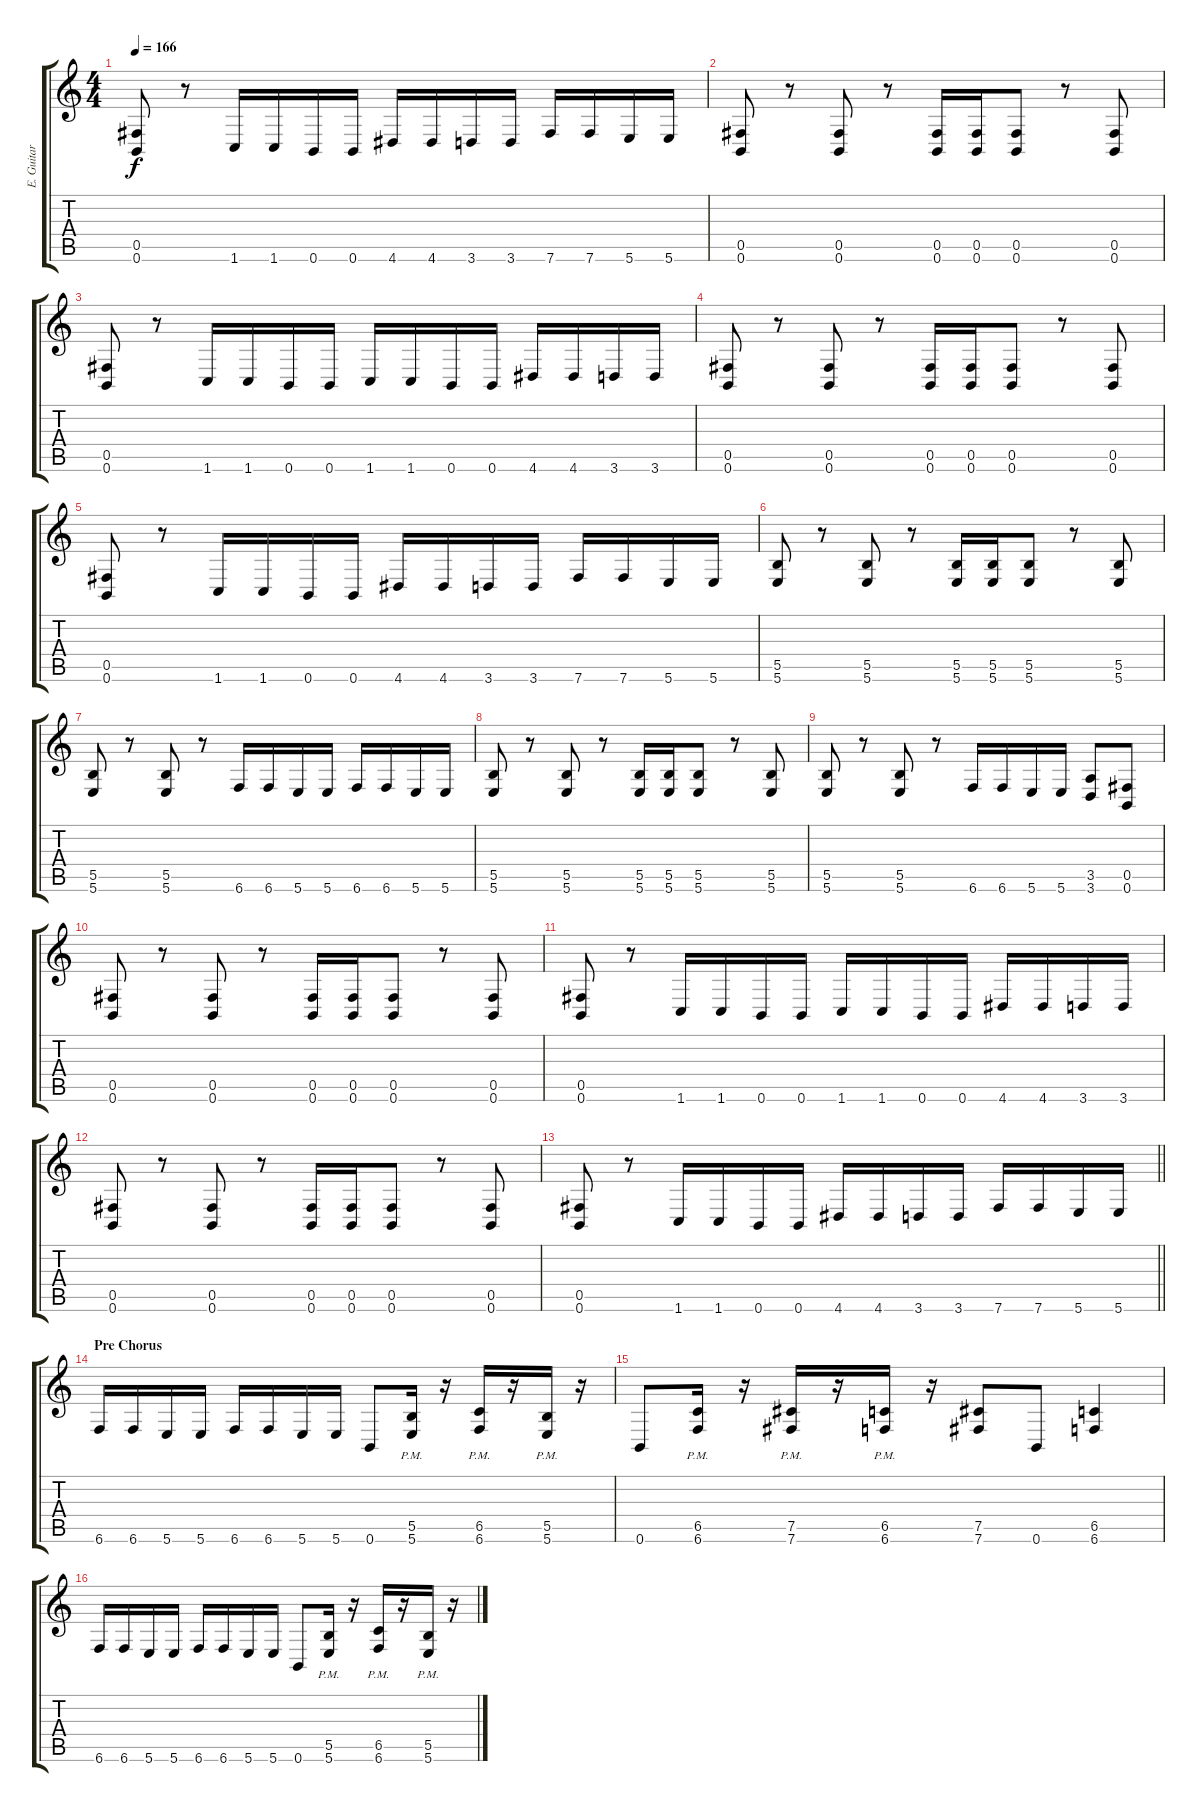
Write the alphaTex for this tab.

\track ("E. Guitar" "E. Guitar") {instrument distortionguitar}
\staff {score tabs}
\tuning (Db4 Ab3 E3 B2 Gb2 B1) {hide}
\ts (4 4)
\tempo 166
\clef g2
\ks c
(0.5 0.6).8{dy f} r.8 1.6.16 1.6.16 0.6.16 0.6.16 4.6.16 4.6.16 3.6.16 3.6.16 7.6.16 7.6.16 5.6.16 5.6.16 |
(0.5 0.6).8 r.8 (0.5 0.6).8 r.8 (0.5 0.6).16 (0.5 0.6).16 (0.5 0.6).8 r.8 (0.5 0.6).8 |
(0.5 0.6).8 r.8 1.6.16 1.6.16 0.6.16 0.6.16 1.6.16 1.6.16 0.6.16 0.6.16 4.6.16 4.6.16 3.6.16 3.6.16 |
(0.5 0.6).8 r.8 (0.5 0.6).8 r.8 (0.5 0.6).16 (0.5 0.6).16 (0.5 0.6).8 r.8 (0.5 0.6).8 |
(0.5 0.6).8 r.8 1.6.16 1.6.16 0.6.16 0.6.16 4.6.16 4.6.16 3.6.16 3.6.16 7.6.16 7.6.16 5.6.16 5.6.16 |
(5.5 5.6).8 r.8 (5.5 5.6).8 r.8 (5.5 5.6).16 (5.5 5.6).16 (5.5 5.6).8 r.8 (5.5 5.6).8 |
(5.5 5.6).8 r.8 (5.5 5.6).8 r.8 6.6.16 6.6.16 5.6.16 5.6.16 6.6.16 6.6.16 5.6.16 5.6.16 |
(5.5 5.6).8 r.8 (5.5 5.6).8 r.8 (5.5 5.6).16 (5.5 5.6).16 (5.5 5.6).8 r.8 (5.5 5.6).8 |
(5.5 5.6).8 r.8 (5.5 5.6).8 r.8 6.6.16 6.6.16 5.6.16 5.6.16 (3.5 3.6).8 (0.5 0.6).8 |
(0.5 0.6).8 r.8 (0.5 0.6).8 r.8 (0.5 0.6).16 (0.5 0.6).16 (0.5 0.6).8 r.8 (0.5 0.6).8 |
(0.5 0.6).8 r.8 1.6.16 1.6.16 0.6.16 0.6.16 1.6.16 1.6.16 0.6.16 0.6.16 4.6.16 4.6.16 3.6.16 3.6.16 |
(0.5 0.6).8 r.8 (0.5 0.6).8 r.8 (0.5 0.6).16 (0.5 0.6).16 (0.5 0.6).8 r.8 (0.5 0.6).8 |
\barLineRight lightlight
(0.5 0.6).8 r.8 1.6.16 1.6.16 0.6.16 0.6.16 4.6.16 4.6.16 3.6.16 3.6.16 7.6.16 7.6.16 5.6.16 5.6.16 |
\section ("" "Pre Chorus")
6.6.16 6.6.16 5.6.16 5.6.16 6.6.16 6.6.16 5.6.16 5.6.16 0.6.8 (5.5 5.6{pm}).16 r.16 (6.5 6.6{pm}).16 r.16 (5.5 5.6{pm}).16 r.16 |
0.6.8 (6.5{pm} 6.6).16 r.16 (7.5{pm} 7.6).16 r.16 (6.5{pm} 6.6).16 r.16 (7.5 7.6).8 0.6.8 (6.5 6.6).4 |
6.6.16 6.6.16 5.6.16 5.6.16 6.6.16 6.6.16 5.6.16 5.6.16 0.6.8 (5.5 5.6{pm}).16 r.16 (6.5 6.6{pm}).16 r.16 (5.5 5.6{pm}).16 r.16
